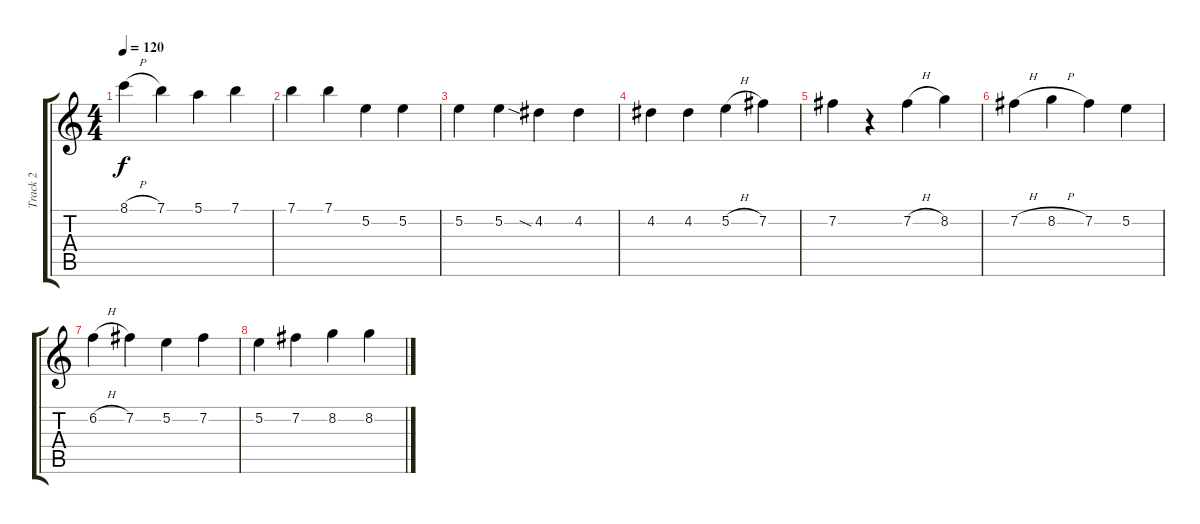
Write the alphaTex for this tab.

\track ("Track 2" "Track 2") {instrument acousticguitarnylon}
\staff {score tabs}
\tuning (E4 B3 G3 D3 A2 E2) {hide}
\ts (4 4)
\tempo 120
\clef g2
\ks c
8.1{h}.4{dy f} 7.1.4 5.1.4 7.1.4 |
7.1.4 7.1.4 5.2.4 5.2.4 |
5.2.4 5.2.4 4.2{sia}.4 4.2.4 |
4.2.4 4.2.4 5.2{h}.4 7.2.4 |
7.2.4 r.4 7.2{h}.4 8.2.4 |
7.2{h}.4 8.2{h}.4 7.2.4 5.2.4 |
6.2{h}.4 7.2.4 5.2.4 7.2.4 |
5.2.4 7.2.4 8.2.4 8.2.4
